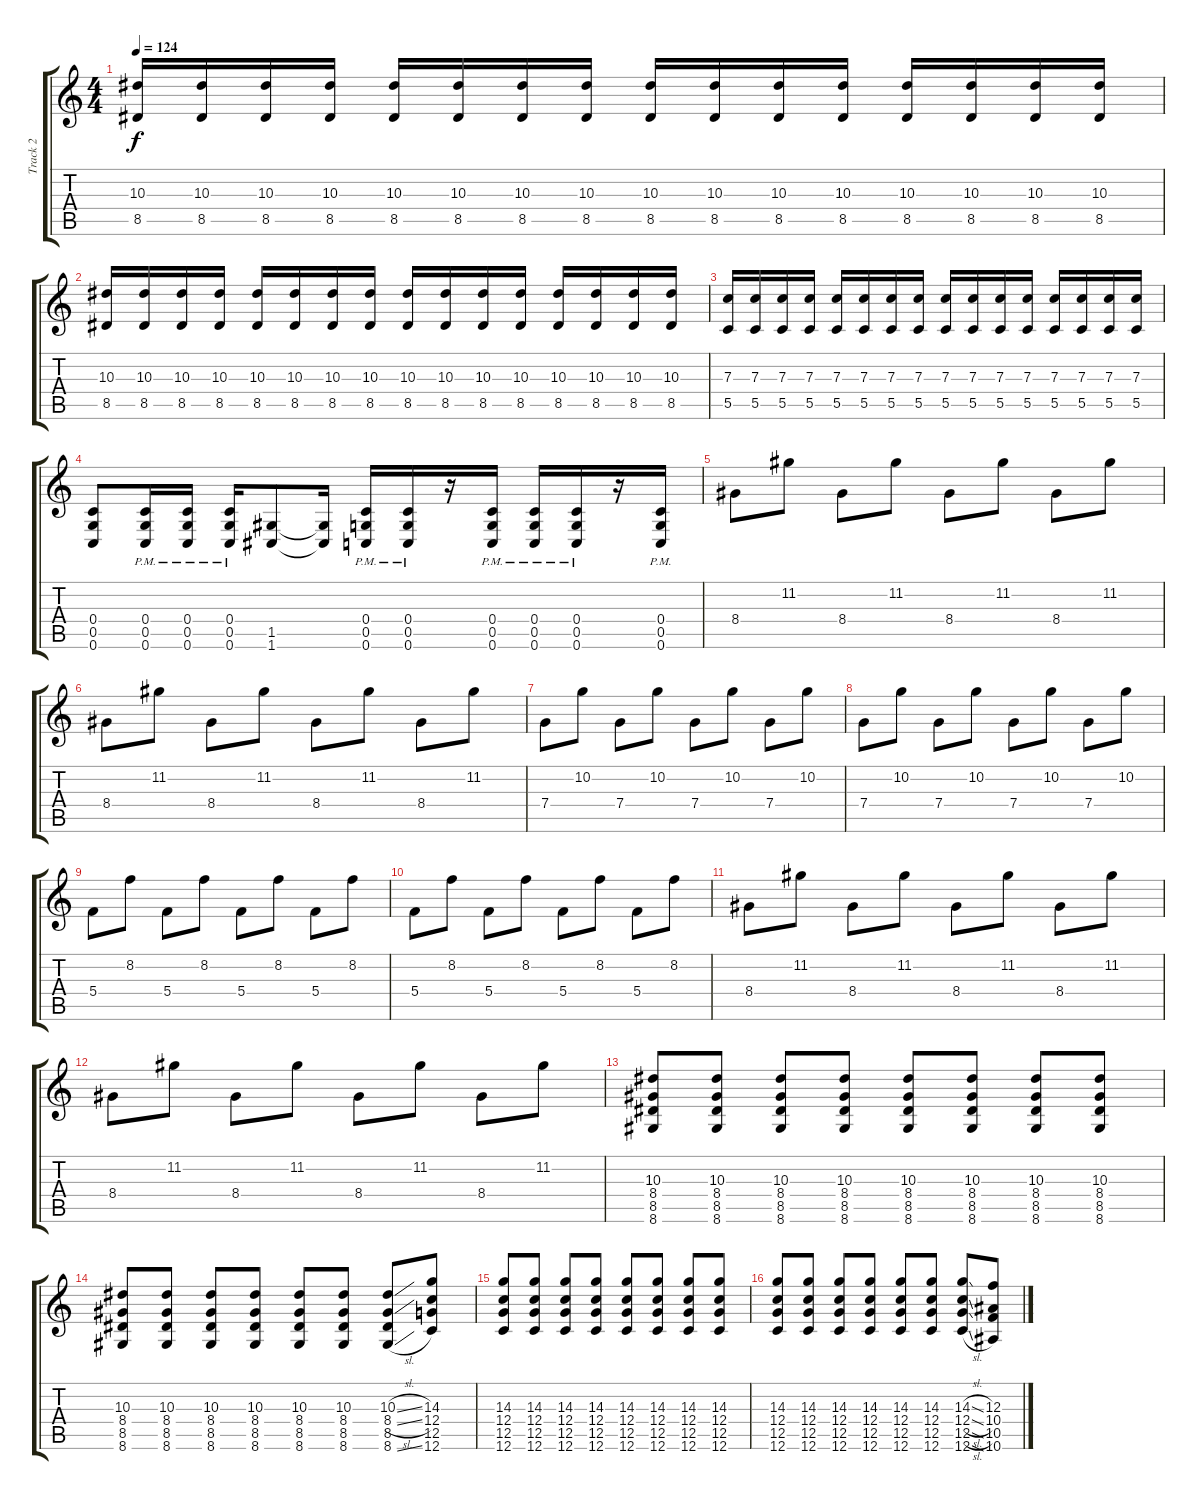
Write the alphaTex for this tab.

\track ("Track 2" "Track 2") {instrument distortionguitar}
\staff {score tabs}
\tuning (D4 A3 F3 C3 G2 C2) {hide}
\ts (4 4)
\tempo 124
\clef g2
\ks c
(10.3 8.5).16{dy f} (10.3 8.5).16 (10.3 8.5).16 (10.3 8.5).16 (10.3 8.5).16 (10.3 8.5).16 (10.3 8.5).16 (10.3 8.5).16 (10.3 8.5).16 (10.3 8.5).16 (10.3 8.5).16 (10.3 8.5).16 (10.3 8.5).16 (10.3 8.5).16 (10.3 8.5).16 (10.3 8.5).16 |
(10.3 8.5).16 (10.3 8.5).16 (10.3 8.5).16 (10.3 8.5).16 (10.3 8.5).16 (10.3 8.5).16 (10.3 8.5).16 (10.3 8.5).16 (10.3 8.5).16 (10.3 8.5).16 (10.3 8.5).16 (10.3 8.5).16 (10.3 8.5).16 (10.3 8.5).16 (10.3 8.5).16 (10.3 8.5).16 |
(7.3 5.5).16{volume 13} (7.3 5.5).16 (7.3 5.5).16 (7.3 5.5).16 (7.3 5.5).16 (7.3 5.5).16 (7.3 5.5).16 (7.3 5.5).16 (7.3 5.5).16 (7.3 5.5).16 (7.3 5.5).16 (7.3 5.5).16 (7.3 5.5).16 (7.3 5.5).16 (7.3 5.5).16 (7.3 5.5).16 |
(0.4 0.5 0.6).8 (0.4{pm} 0.5{pm} 0.6{pm}).16 (0.4{pm} 0.5{pm} 0.6{pm}).16 (0.4{pm} 0.5{pm} 0.6{pm}).16 (1.5 1.6).8 (1.5{t} 1.6{t}).16 (0.4{pm} 0.5{pm} 0.6{pm}).16 (0.4{pm} 0.5{pm} 0.6{pm}).16 r.16 (0.4{pm} 0.5{pm} 0.6{pm}).16 (0.4{pm} 0.5{pm} 0.6{pm}).16 (0.4{pm} 0.5{pm} 0.6{pm}).16 r.16 (0.4{pm} 0.5{pm} 0.6{pm}).16 |
8.4.8{volume 9 instrument acousticguitarnylon} 11.2.8 8.4.8 11.2.8 8.4.8 11.2.8 8.4.8 11.2.8 |
8.4.8 11.2.8 8.4.8 11.2.8 8.4.8 11.2.8 8.4.8 11.2.8 |
7.4.8 10.2.8 7.4.8 10.2.8 7.4.8 10.2.8 7.4.8 10.2.8 |
7.4.8 10.2.8 7.4.8 10.2.8 7.4.8 10.2.8 7.4.8 10.2.8 |
5.4.8 8.2.8 5.4.8 8.2.8 5.4.8 8.2.8 5.4.8 8.2.8 |
5.4.8 8.2.8 5.4.8 8.2.8 5.4.8 8.2.8 5.4.8 8.2.8 |
8.4.8 11.2.8 8.4.8 11.2.8 8.4.8 11.2.8 8.4.8 11.2.8 |
8.4.8 11.2.8 8.4.8 11.2.8 8.4.8 11.2.8 8.4.8 11.2.8 |
(10.3 8.4 8.5 8.6).8{volume 13} (10.3 8.4 8.5 8.6).8 (10.3 8.4 8.5 8.6).8 (10.3 8.4 8.5 8.6).8 (10.3 8.4 8.5 8.6).8 (10.3 8.4 8.5 8.6).8 (10.3 8.4 8.5 8.6).8 (10.3 8.4 8.5 8.6).8 |
(10.3 8.4 8.5 8.6).8 (10.3 8.4 8.5 8.6).8 (10.3 8.4 8.5 8.6).8 (10.3 8.4 8.5 8.6).8 (10.3 8.4 8.5 8.6).8 (10.3 8.4 8.5 8.6).8 (10.3{sl} 8.4{sl} 8.5 8.6{sl}).8 (14.3 12.4 12.5 12.6).8 |
(14.3 12.4 12.5 12.6).8 (14.3 12.4 12.5 12.6).8 (14.3 12.4 12.5 12.6).8 (14.3 12.4 12.5 12.6).8 (14.3 12.4 12.5 12.6).8 (14.3 12.4 12.5 12.6).8 (14.3 12.4 12.5 12.6).8 (14.3 12.4 12.5 12.6).8 |
(14.3 12.4 12.5 12.6).8 (14.3 12.4 12.5 12.6).8 (14.3 12.4 12.5 12.6).8 (14.3 12.4 12.5 12.6).8 (14.3 12.4 12.5 12.6).8 (14.3 12.4 12.5 12.6).8 (14.3{sl} 12.4{sl} 12.5{sl} 12.6{sl}).8 (12.3 10.4 10.5 10.6).8
